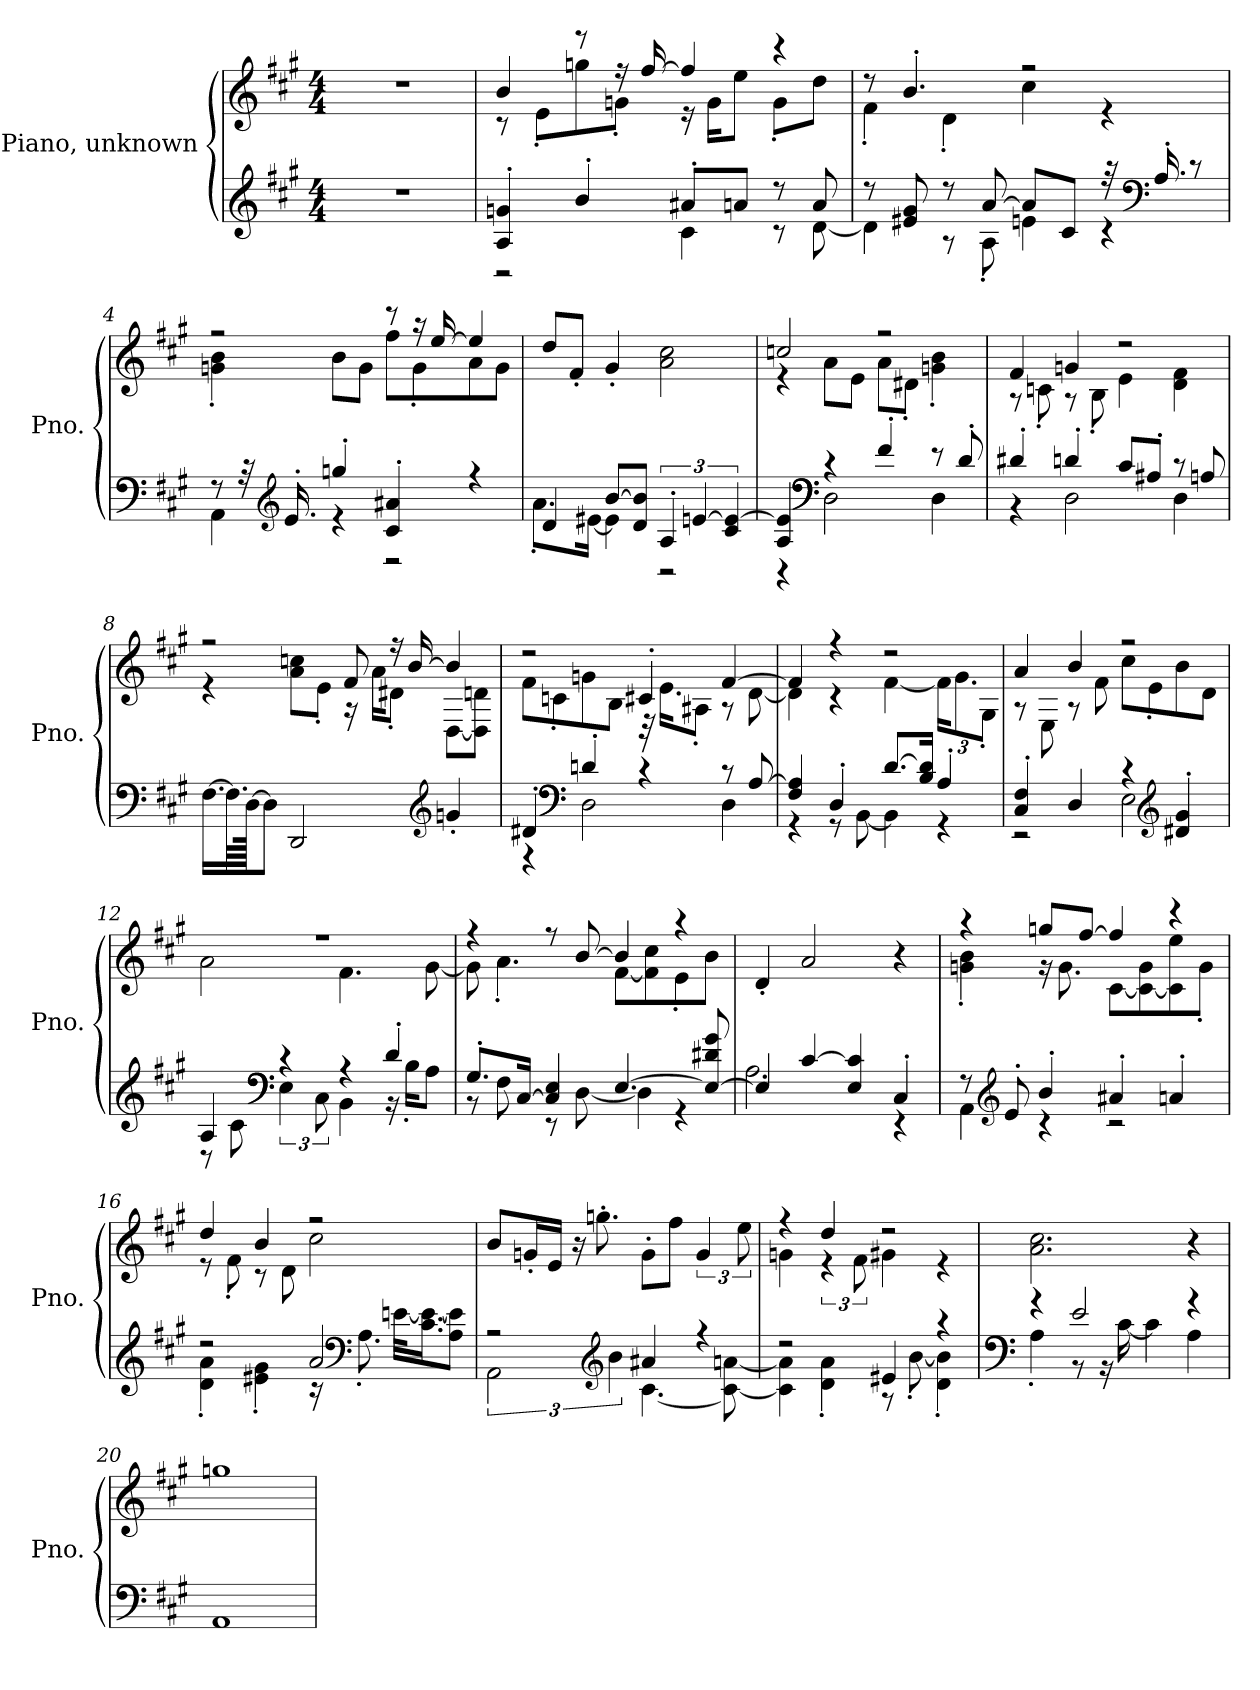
**kern	**kern
*part1	*part1
*staff2	*staff1
*I"Piano, unknown	*
*I'Pno.	*
*clefG2	*clefG2
*k[f#c#g#]	*k[f#c#g#]
*M4/4	*M4/4
*MM87	*MM87
=1	=1
1r	1r
=2	=2
*^	*^
4A/' 4gn/'	2r	4b/	8r
.	.	.	8e'\L
4b'/	.	8r	8ggn\
.	.	16r	8gn'\J
.	.	[16ff#/	.
8a#X'/L	4c#\	4ff#/]	16r
.	.	.	16g\KL
8an/J	.	.	8ee\J
8r	8r	4r	8g'\L
8a/	[8d\	.	8dd\J
=3	=3	=3	=3
8r	4d\]	8r	4f#'\
8e#X/ 8g#/	.	4.b'/	.
8r	8r	.	4d'\
[8a/	8A'\	.	.
8a/L]	4en\	2r	4cc#\
8c#/J	.	.	.
32r	4r	.	4r
*clefF4	*	*	*
16.A'/	.	.	.
8r	.	.	.
!!LO:LB:g=z	!!
=4	=4	=4	=4
8r	4AA\	2r	4gn\' 4b\'
32r	.	.	.
*clefG2	*	*	*
16.e'/	.	.	.
4ggn'/	4r	.	8b\L
.	.	.	8g\J
4c#/' 4a#X/'	2r	8r	8ff#\L
.	.	16r	8g'\
.	.	[16ee/	.
4r	.	4ee/]	8a\
.	.	.	8g\J
*	*	*v	*v
=5	=5	=5
4d/	8.a'\L	8dd/L
.	.	8f#'/J
.	[16e#X\Jk	.
[8b/L	4e#\]	4g#'/
8d/ 8b/]J	.	.
6A'/	2r	2a\ 2cc#\
[6en/	.	.
6c#/ 6e/_	.	.
=6	=6	=6
*	*	*^
4A/ 4e/]	4r	2ccn/	4r
*clefF4	*	*	*
4r	2D\	.	8a\L
.	.	.	8e\J
4f#'/	.	2r	8a\L
.	.	.	8d#X'\J
8r	4D\	.	4gn\' 4b\'
8d'/	.	.	.
!!LO:LB:g=z	!!
=7	=7	=7	=7
4d#X'/	4r	4f#/	8r
.	.	.	8cn'\
4dn'/	2D\	4gn/	8r
.	.	.	8B'\
8c#/L	.	2r	4e\
8A#X'/J	.	.	.
8r	4D\	.	4d\ 4f#\
8An/	.	.	.
*v	*v	*	*
=8	=8	=8
[16.F#\LL	2r	4r
64.F#\LL]	.	.
[128D\JJJK	.	.
8D\J]	.	.
2DD/	.	8a\ 8ccn\L
.	.	8e'\J
.	8f#/	16r
.	.	16a\KL
.	16r	8d#X'\J
.	[16b/	.
*clefG2	*	*
4gn'/	4b/]	[8D\L
.	.	8D\] 8dn\J
=9	=9	=9
*^	*	*
4d#X'/	4r	2r	8f#\L
.	.	.	8cn'\
*clefF4	*	*	*
4dn'/	2D\	.	8gn\
.	.	.	8B\J
4r	.	4c#X'/	32r
.	.	.	16.e\KL
.	.	.	8A#X'\J
8r	4D\	[4f#/	8r
[8A/	.	.	[8d\
!!LO:LB:g=z	!!
=10	=10	=10	=10
4F#/ 4A/]	4r	4f#/]	4d\]
4D'/	8r	4r	4r
.	[8BB\	.	.
[8.d/L	4BB\]	2r	[4f#\
16B/ 16d/]Jk	.	.	.
*	*	*	*Xbrackettup
4A'/	4r	.	24f#\KL]
.	.	.	12.g#\
.	.	.	12G#'\J
=11	=11	=11	=11
4C#/' 4F#/'	2r	4a/	8r
.	.	.	8E\
4D/	.	4b/	8r
.	.	.	8f#\
4r	2E\	2r	8cc#\L
.	.	.	8e'\
*clefG2	*	*	*
4d#X/' 4g#/'	.	.	8b\
.	.	.	8d\J
=12	=12	=12	=12
4A/	8r	1r	2a\
.	8c#\	.	.
*clefF4	*	*	*
4r	6E\	.	.
.	12C#\	.	.
4r	4BB\	.	4.f#\
4d'/	16r	.	.
.	16B'\KL	.	.
.	8A\J	.	[8g#\
!!LO:LB:g=z	!!
=13	=13	=13	=13
8.G#'/L	8r	4r	8g#\]
.	8F#\	.	4.a'\
[16C#/Jk	.	.	.
4C#/] 4E/	8r	8r	.
.	[8D\	[8b/	.
[4.E/	4D\]	4b/]	[8f#\L
.	.	.	8f#\] 8cc#\
.	4r	4r	8e'\
8E/_ 8d#X/ 8g#/	.	.	8b\J
*	*	*v	*v
=14	=14	=14
4E/]	2.A\	4d'/
[4c#/	.	2a/
4E/ 4c#/]	.	.
4C#'/	4r	4r
=15	=15	=15
*	*	*^
8r	4AA\	4r	4gn\' 4b\'
*clefG2	*	*	*
8e'/	.	.	.
4b'/	4r	8ggn/L	16r
.	.	.	8.g\
.	.	[8ff#/J	.
4a#X'/	2r	4ff#/]	[8c#\L
.	.	.	8c#\_ 8g\
4an'/	.	4r	8c#\] 8ee\
.	.	.	8g'\J
!!LO:LB:g=z	!!
=16	=16	=16	=16
2r	4d\' 4a\'	4dd/	8r
.	.	.	8f#'\
.	4e#X\' 4g#\'	4b/	8r
.	.	.	8d\
2a/	16r	2r	2cc#\
*clefF4	*	*	*
.	8.A'\	.	.
.	[32en\KLL	.	.
.	16.c#\ 16.e\_J	.	.
.	8A\ 8e\]J	.	.
*	*	*v	*v
=17	=17	=17
2r	3AA\	8b/L
.	.	16gn'/L
.	.	16e/JJ
.	.	16r
.	.	8.ggn'\
*clefG2	*	*
.	6b\	.
4a#X/	[4.c#\	8g'\L
.	.	8ff#\J
*	*	*brackettup
4r	.	6g/
.	8c#\_ [8an\	.
.	.	12ee\
=18	=18	=18
*	*	*^
2r	4c#\] 4a\]	4r	4gn\
.	4d\' 4a\'	4dd/	6r
.	.	.	12f#\
4e#X/	8r	2r	4g#X\
.	[8b'\	.	.
4r	4d\' 4b\]'	.	4r
*	*	*v	*v
!!LO:PB:g=z
=19	=19	=19
*clefF4	*	*
4r	4A'\	2.a\ 2.cc#\
2e/	8r	.
.	16r	.
.	[16c#\	.
.	4c#\]	.
4r	4A\	4r
*v	*v	*
=20	=20
1AA	1ggn
=	=
*-	*-
